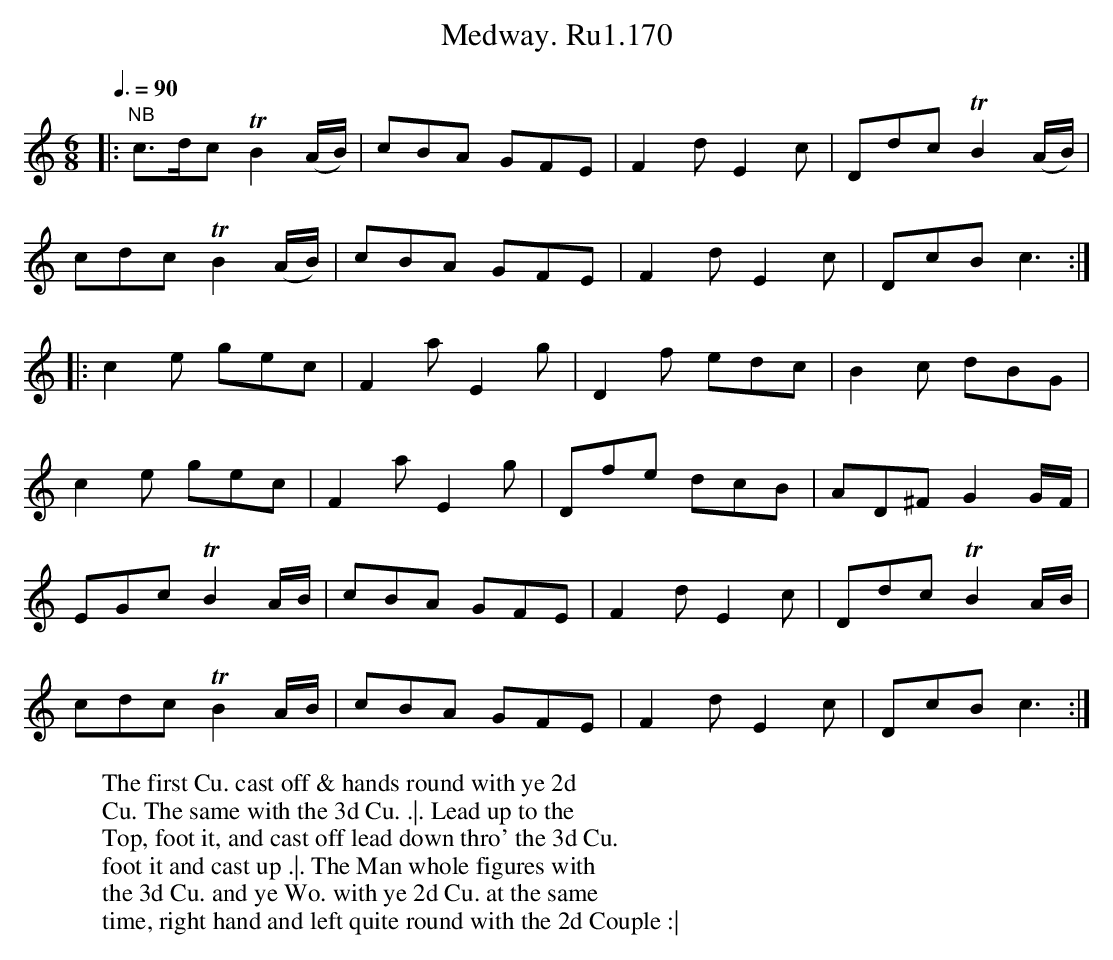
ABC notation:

X:1
T:Medway. Ru1.170
M:6/8
L:1/8
W:The first Cu. cast off & hands round with ye 2d
W:Cu. The same with the 3d Cu. .|. Lead up to the
W:Top, foot it, and cast off lead down thro' the 3d Cu.
W:foot it and cast up .|. The Man whole figures with
W:the 3d Cu. and ye Wo. with ye 2d Cu. at the same
W:time, right hand and left quite round with the 2d Couple :|
Q:3/8=90
K:C
|:"NB"c>dc TB2(A/B/) | cBA GFE | F2d E2c | Ddc TB2(A/B/) |
cdc TB2(A/B/) | cBA GFE | F2d E2c | DcB c3 :|
|: c2e gec | F2a E2g | D2f edc | B2c dBG |
c2e gec | F2a E2g | Dfe dcB | AD^F G2G/F/ |
EGc TB2A/B/ | cBA GFE | F2d E2c | Ddc TB2A/B/ |
cdc TB2A/B/ | cBA GFE | F2d E2c | DcB c3 :|]
